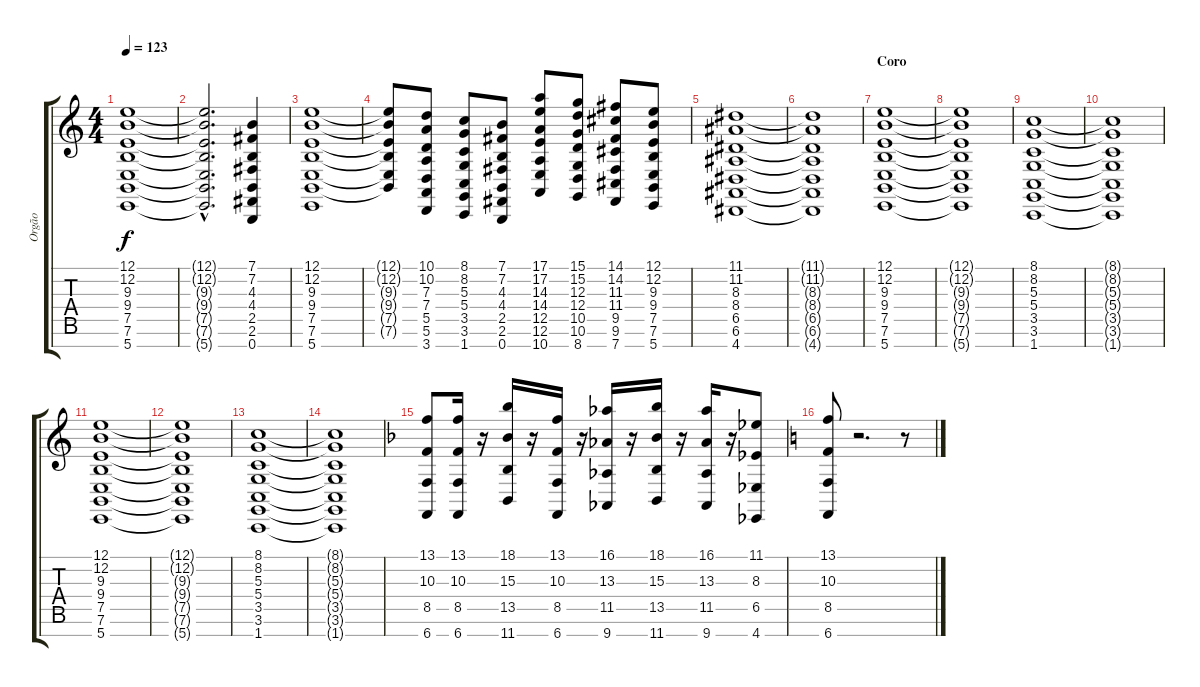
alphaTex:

\track ("Orgão" "Orgão") {instrument churchorgan}
\staff {score tabs}
\tuning (E4 B3 G3 D3 A2 E2 B1) {hide}
\ts (4 4)
\tempo 123
\clef g2
\ks c
(12.1 12.2 9.3 9.4 7.5 7.6 5.7).1{dy f} |
(12.1{hac t} 12.2{hac t} 9.3{hac t} 9.4{hac t} 7.5{hac t} 7.6{hac t} 5.7{hac t}).2{d} (7.1 7.2 4.3 4.4 2.5 2.6 0.7).4 |
(12.1 12.2 9.3 9.4 7.5 7.6 5.7).1 |
(12.1{t} 12.2{t} 9.3{t} 9.4{t} 7.5{t} 7.6{t}).8 (10.1 10.2 7.3 7.4 5.5 5.6 3.7).8 (8.1 8.2 5.3 5.4 3.5 3.6 1.7).8 (7.1 7.2 4.3 4.4 2.5 2.6 0.7).8 (17.1 17.2 14.3 14.4 12.5 12.6 10.7).8 (15.1 15.2 12.3 12.4 10.5 10.6 8.7).8 (14.1 14.2 11.3 11.4 9.5 9.6 7.7).8 (12.1 12.2 9.3 9.4 7.5 7.6 5.7).8 |
(11.1 11.2 8.3 8.4 6.5 6.6 4.7).1 |
(11.1{t} 11.2{t} 8.3{t} 8.4{t} 6.5{t} 6.6{t} 4.7{t}).1 |
\section ("" "Coro")
(12.1 12.2 9.3 9.4 7.5 7.6 5.7).1 |
(12.1{t} 12.2{t} 9.3{t} 9.4{t} 7.5{t} 7.6{t} 5.7{t}).1 |
(8.1 8.2 5.3 5.4 3.5 3.6 1.7).1 |
(8.1{t} 8.2{t} 5.3{t} 5.4{t} 3.5{t} 3.6{t} 1.7{t}).1 |
(12.1 12.2 9.3 9.4 7.5 7.6 5.7).1 |
(12.1{t} 12.2{t} 9.3{t} 9.4{t} 7.5{t} 7.6{t} 5.7{t}).1 |
(8.1 8.2 5.3 5.4 3.5 3.6 1.7).1 |
(8.1{t} 8.2{t} 5.3{t} 5.4{t} 3.5{t} 3.6{t} 1.7{t}).1 |
\ks dminor
(13.1 10.3 8.5 6.7).8 (13.1 10.3 8.5 6.7).16 r.16 (18.1 15.3 13.5 11.7).16 r.16 (13.1 10.3 8.5 6.7).16 r.16 (16.1 13.3 11.5 9.7).16 r.16 (18.1 15.3 13.5 11.7).16 r.16 (16.1 13.3 11.5 9.7).16 r.16 (11.1 8.3 6.5 4.7).8 |
\ks c
(13.1 10.3 8.5 6.7).8 r.2{d} r.8
